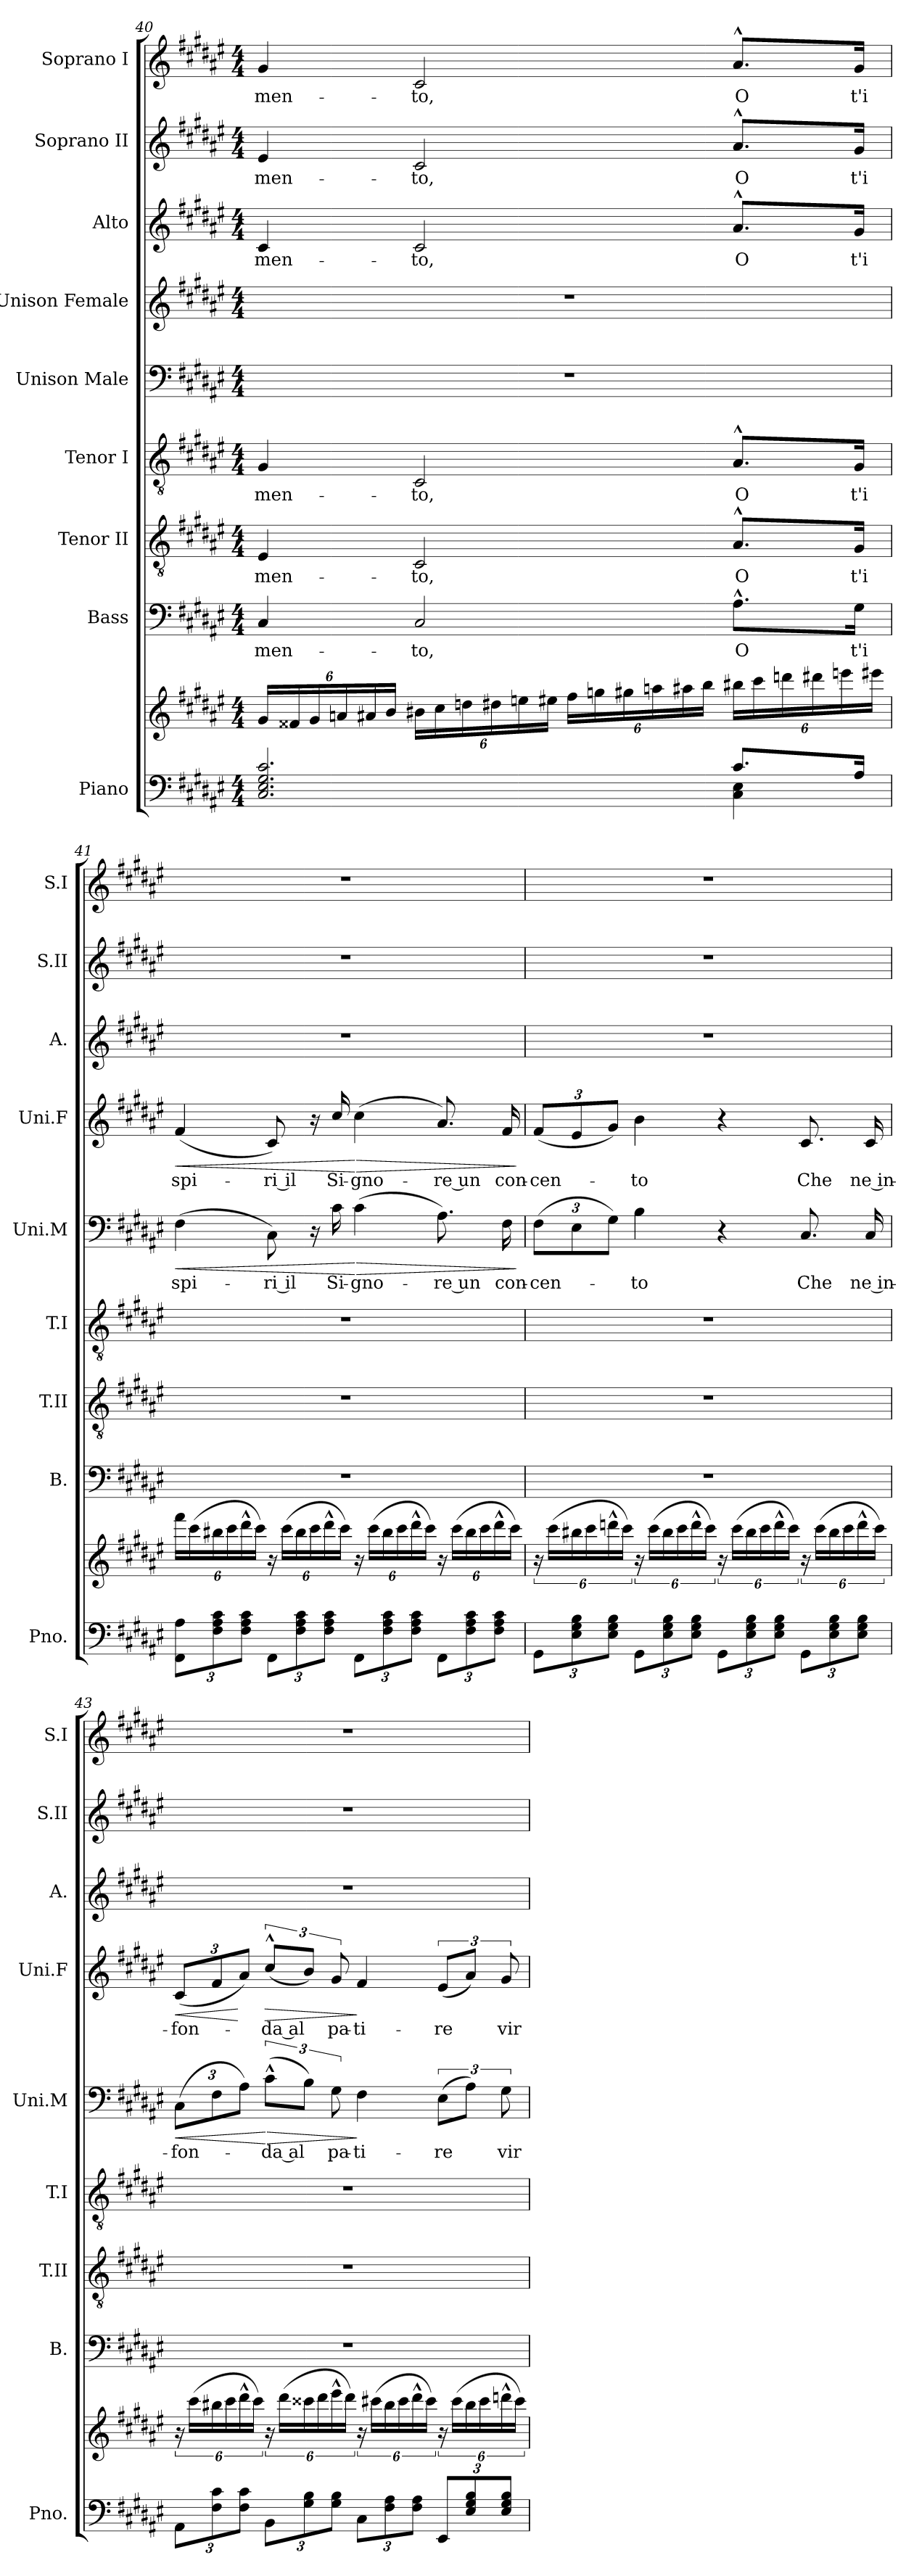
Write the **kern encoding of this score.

**kern	**kern	**kern	**text	**kern	**text	**kern	**text	**kern	**text	**dynam	**kern	**text	**dynam	**kern	**text	**kern	**text	**kern	**text
*part9	*part9	*part8	*part8	*part7	*part7	*part6	*part6	*part5	*part5	*part5	*part4	*part4	*part4	*part3	*part3	*part2	*part2	*part1	*part1
*staff10	*staff9	*staff8	*staff8	*staff7	*staff7	*staff6	*staff6	*staff5	*staff5	*staff5	*staff4	*staff4	*staff4	*staff3	*staff3	*staff2	*staff2	*staff1	*staff1
*I"Piano	*	*I"Bass	*	*I"Tenor II	*	*I"Tenor I	*	*I"Unison Male	*	*	*I"Unison Female	*	*	*I"Alto	*	*I"Soprano II	*	*I"Soprano I	*
*I'Pno.	*	*I'B.	*	*I'T.II	*	*I'T.I	*	*I'Uni.M	*	*	*I'Uni.F	*	*	*I'A.	*	*I'S.II	*	*I'S.I	*
!!LO:PB:g=z
*clefF4	*clefG2	*clefF4	*	*clefGv2	*	*clefGv2	*	*clefF4	*	*	*clefG2	*	*	*clefG2	*	*clefG2	*	*clefG2	*
*k[f#c#g#d#a#e#]	*k[f#c#g#d#a#e#]	*k[f#c#g#d#a#e#]	*	*k[f#c#g#d#a#e#]	*	*k[f#c#g#d#a#e#]	*	*k[f#c#g#d#a#e#]	*	*	*k[f#c#g#d#a#e#]	*	*	*k[f#c#g#d#a#e#]	*	*k[f#c#g#d#a#e#]	*	*k[f#c#g#d#a#e#]	*
*M4/4	*M4/4	*M4/4	*	*M4/4	*	*M4/4	*	*M4/4	*	*	*M4/4	*	*	*M4/4	*	*M4/4	*	*M4/4	*
=40	=40	=40	=40	=40	=40	=40	=40	=40	=40	=40	=40	=40	=40	=40	=40	=40	=40	=40	=40
*^	*	*	*	*	*	*	*	*	*	*	*	*	*	*	*	*	*	*	*
*	*	*Xbrackettup	*	*	*	*	*	*	*	*	*	*	*	*	*	*	*	*	*	*
2.C#/ 2.E#/ 2.G#/ 2.c#/	2.ryy	24g#/LL	4C#/	-men-	4E#/	-men-	4G#/	-men-	1r	.	.	1r	.	.	4c#/	-men-	4e#/	-men-	4g#/	-men-
.	.	24f##X/	.	.	.	.	.	.	.	.	.	.	.	.	.	.	.	.	.	.
.	.	24g#/	.	.	.	.	.	.	.	.	.	.	.	.	.	.	.	.	.	.
.	.	24an/	.	.	.	.	.	.	.	.	.	.	.	.	.	.	.	.	.	.
.	.	24a#X/	.	.	.	.	.	.	.	.	.	.	.	.	.	.	.	.	.	.
.	.	24b/JJ	.	.	.	.	.	.	.	.	.	.	.	.	.	.	.	.	.	.
.	.	24b#X\LL	2C#/	-to,	2C#/	-to,	2C#/	-to,	.	.	.	.	.	.	2c#/	-to,	2c#/	-to,	2c#/	-to,
.	.	24cc#\	.	.	.	.	.	.	.	.	.	.	.	.	.	.	.	.	.	.
.	.	24ddn\	.	.	.	.	.	.	.	.	.	.	.	.	.	.	.	.	.	.
.	.	24dd#X\	.	.	.	.	.	.	.	.	.	.	.	.	.	.	.	.	.	.
.	.	24een\	.	.	.	.	.	.	.	.	.	.	.	.	.	.	.	.	.	.
.	.	24ee#X\JJ	.	.	.	.	.	.	.	.	.	.	.	.	.	.	.	.	.	.
.	.	24ff#\LL	.	.	.	.	.	.	.	.	.	.	.	.	.	.	.	.	.	.
.	.	24ggn\	.	.	.	.	.	.	.	.	.	.	.	.	.	.	.	.	.	.
.	.	24gg#X\	.	.	.	.	.	.	.	.	.	.	.	.	.	.	.	.	.	.
.	.	24aan\	.	.	.	.	.	.	.	.	.	.	.	.	.	.	.	.	.	.
.	.	24aa#X\	.	.	.	.	.	.	.	.	.	.	.	.	.	.	.	.	.	.
.	.	24bb\JJ	.	.	.	.	.	.	.	.	.	.	.	.	.	.	.	.	.	.
8.c#/L	4C#\ 4E#\	24bb#X\LL	8.A#^^\L	O	8.A#^^/L	O	8.A#^^/L	O	.	.	.	.	.	.	8.a#^^/L	O	8.a#^^/L	O	8.a#^^/L	O
.	.	24ccc#\	.	.	.	.	.	.	.	.	.	.	.	.	.	.	.	.	.	.
.	.	24dddn\	.	.	.	.	.	.	.	.	.	.	.	.	.	.	.	.	.	.
.	.	24ddd#X\	.	.	.	.	.	.	.	.	.	.	.	.	.	.	.	.	.	.
.	.	24eeen\	.	.	.	.	.	.	.	.	.	.	.	.	.	.	.	.	.	.
16A#/Jk	.	.	16G#\Jk	t'i-	16G#/Jk	t'i-	16G#/Jk	t'i-	.	.	.	.	.	.	16g#/Jk	t'i-	16g#/Jk	t'i-	16g#/Jk	t'i-
.	.	24eee#X\JJ	.	.	.	.	.	.	.	.	.	.	.	.	.	.	.	.	.	.
*v	*v	*	*	*	*	*	*	*	*	*	*	*	*	*	*	*	*	*	*	*
!!LO:LB:g=z
=41	=41	=41	=41	=41	=41	=41	=41	=41	=41	=41	=41	=41	=41	=41	=41	=41	=41	=41	=41
*Xbrackettup	*	*	*	*	*	*	*	*	*	*	*	*	*	*	*	*	*	*	*
!	!	!	!	!	!	!	!	!	!	!LO:HP:b	!	!	!LO:HP:b	!	!	!	!	!	!
12FF#\ 12A#\L	24fff#\LL	1r	.	1r	.	1r	.	(4F#\	spi-	<	(4f#/	spi-	<	1r	.	1r	.	1r	.
.	(24ccc#\	.	.	.	.	.	.	.	.	.	.	.	.	.	.	.	.	.	.
12F#\ 12A#\ 12c#\	24bb#X\	.	.	.	.	.	.	.	.	.	.	.	.	.	.	.	.	.	.
.	24ccc#\	.	.	.	.	.	.	.	.	.	.	.	.	.	.	.	.	.	.
12F#\ 12A#\ 12c#\J	24ddd#^^\	.	.	.	.	.	.	.	.	.	.	.	.	.	.	.	.	.	.
.	24ccc#\JJ)	.	.	.	.	.	.	.	.	.	.	.	.	.	.	.	.	.	.
12FF#\L	24r	.	.	.	.	.	.	8C#\)	ri il	.	8c#/)	ri il	.	.	.	.	.	.	.
.	(24ccc#\LL	.	.	.	.	.	.	.	.	.	.	.	.	.	.	.	.	.	.
12F#\ 12A#\ 12c#\	24bb#\	.	.	.	.	.	.	.	.	.	.	.	.	.	.	.	.	.	.
.	24ccc#\	.	.	.	.	.	.	16r	.	.	16r	.	.	.	.	.	.	.	.
12F#\ 12A#\ 12c#\J	24ddd#^^\	.	.	.	.	.	.	.	.	.	.	.	.	.	.	.	.	.	.
.	.	.	.	.	.	.	.	16c#\	Si-	.	16cc#/	Si-	.	.	.	.	.	.	.
.	24ccc#\JJ)	.	.	.	.	.	.	.	.	.	.	.	.	.	.	.	.	.	.
!	!	!	!	!	!	!	!	!	!	!LO:HP:n=1:b	!	!	!LO:HP:n=1:b	!	!	!	!	!	!
12FF#\L	24r	.	.	.	.	.	.	(4c#\	-gno-	[ >	(4cc#\	-gno-	[ >	.	.	.	.	.	.
.	(24ccc#\LL	.	.	.	.	.	.	.	.	.	.	.	.	.	.	.	.	.	.
12F#\ 12A#\ 12c#\	24bb#\	.	.	.	.	.	.	.	.	.	.	.	.	.	.	.	.	.	.
.	24ccc#\	.	.	.	.	.	.	.	.	.	.	.	.	.	.	.	.	.	.
12F#\ 12A#\ 12c#\J	24ddd#^^\	.	.	.	.	.	.	.	.	.	.	.	.	.	.	.	.	.	.
.	24ccc#\JJ)	.	.	.	.	.	.	.	.	.	.	.	.	.	.	.	.	.	.
12FF#\L	24r	.	.	.	.	.	.	8.A#\)	re un	.	8.a#/)	re un	.	.	.	.	.	.	.
.	(24ccc#\LL	.	.	.	.	.	.	.	.	.	.	.	.	.	.	.	.	.	.
12F#\ 12A#\ 12c#\	24bb#\	.	.	.	.	.	.	.	.	.	.	.	.	.	.	.	.	.	.
.	24ccc#\	.	.	.	.	.	.	.	.	.	.	.	.	.	.	.	.	.	.
12F#\ 12A#\ 12c#\J	24ddd#^^\	.	.	.	.	.	.	.	.	.	.	.	.	.	.	.	.	.	.
.	.	.	.	.	.	.	.	16F#\	con-	.	16f#/	con-	.	.	.	.	.	.	.
.	24ccc#\JJ)	.	.	.	.	.	.	.	.	.	.	.	.	.	.	.	.	.	.
.	.	.	.	.	.	.	.	.	.	]	.	.	]	.	.	.	.	.	.
!!LO:PB:g=z
=42	=42	=42	=42	=42	=42	=42	=42	=42	=42	=42	=42	=42	=42	=42	=42	=42	=42	=42	=42
*	*brackettup	*	*	*	*	*	*	*Xbrackettup	*	*	*Xbrackettup	*	*	*	*	*	*	*	*
12GG#\L	24r	1r	.	1r	.	1r	.	(12F#\L	-cen-	.	(12f#/L	-cen-	.	1r	.	1r	.	1r	.
.	(24ccc#\LL	.	.	.	.	.	.	.	.	.	.	.	.	.	.	.	.	.	.
12E#\ 12G#\ 12B\	24bb#X\	.	.	.	.	.	.	12E#\	.	.	12e#/	.	.	.	.	.	.	.	.
.	24ccc#\	.	.	.	.	.	.	.	.	.	.	.	.	.	.	.	.	.	.
12E#\ 12G#\ 12B\J	24dddn^^\	.	.	.	.	.	.	12G#\J)	.	.	12g#/J)	.	.	.	.	.	.	.	.
.	24ccc#\JJ)	.	.	.	.	.	.	.	.	.	.	.	.	.	.	.	.	.	.
12GG#\L	24r	.	.	.	.	.	.	4B\	-to	.	4b\	-to	.	.	.	.	.	.	.
.	(24ccc#\LL	.	.	.	.	.	.	.	.	.	.	.	.	.	.	.	.	.	.
12E#\ 12G#\ 12B\	24bb#\	.	.	.	.	.	.	.	.	.	.	.	.	.	.	.	.	.	.
.	24ccc#\	.	.	.	.	.	.	.	.	.	.	.	.	.	.	.	.	.	.
12E#\ 12G#\ 12B\J	24ddd^^\	.	.	.	.	.	.	.	.	.	.	.	.	.	.	.	.	.	.
.	24ccc#\JJ)	.	.	.	.	.	.	.	.	.	.	.	.	.	.	.	.	.	.
12GG#\L	24r	.	.	.	.	.	.	4r	.	.	4r	.	.	.	.	.	.	.	.
.	(24ccc#\LL	.	.	.	.	.	.	.	.	.	.	.	.	.	.	.	.	.	.
12E#\ 12G#\ 12B\	24bb#\	.	.	.	.	.	.	.	.	.	.	.	.	.	.	.	.	.	.
.	24ccc#\	.	.	.	.	.	.	.	.	.	.	.	.	.	.	.	.	.	.
12E#\ 12G#\ 12B\J	24ddd^^\	.	.	.	.	.	.	.	.	.	.	.	.	.	.	.	.	.	.
.	24ccc#\JJ)	.	.	.	.	.	.	.	.	.	.	.	.	.	.	.	.	.	.
12GG#\L	24r	.	.	.	.	.	.	8.C#/	Che	.	8.c#/	Che	.	.	.	.	.	.	.
.	(24ccc#\LL	.	.	.	.	.	.	.	.	.	.	.	.	.	.	.	.	.	.
12E#\ 12G#\ 12B\	24bb#\	.	.	.	.	.	.	.	.	.	.	.	.	.	.	.	.	.	.
.	24ccc#\	.	.	.	.	.	.	.	.	.	.	.	.	.	.	.	.	.	.
12E#\ 12G#\ 12B\J	24ddd^^\	.	.	.	.	.	.	.	.	.	.	.	.	.	.	.	.	.	.
.	.	.	.	.	.	.	.	16C#/	ne in-	.	16c#/	ne in-	.	.	.	.	.	.	.
.	24ccc#\JJ)	.	.	.	.	.	.	.	.	.	.	.	.	.	.	.	.	.	.
!!LO:LB:g=z
=43	=43	=43	=43	=43	=43	=43	=43	=43	=43	=43	=43	=43	=43	=43	=43	=43	=43	=43	=43
!	!	!	!	!	!	!	!	!	!	!LO:HP:b	!	!	!LO:HP:b	!	!	!	!	!	!
12AA#\L	24r	1r	.	1r	.	1r	.	(12C#\L	-fon-	<	(12c#/L	-fon-	<	1r	.	1r	.	1r	.
.	(24ccc#\LL	.	.	.	.	.	.	.	.	.	.	.	.	.	.	.	.	.	.
12F#\ 12c#\	24bb#X\	.	.	.	.	.	.	12F#\	.	.	12f#/	.	.	.	.	.	.	.	.
.	24ccc#\	.	.	.	.	.	.	.	.	.	.	.	.	.	.	.	.	.	.
12F#\ 12c#\J	24ddd#^^\	.	.	.	.	.	.	12A#\J)	.	.	12a#/J)	.	[	.	.	.	.	.	.
.	24ccc#\JJ)	.	.	.	.	.	.	.	.	.	.	.	.	.	.	.	.	.	.
*	*	*	*	*	*	*	*	*brackettup	*	*	*	*	*	*	*	*	*	*	*
!	!	!	!	!	!	!	!	!	!	!LO:HP:n=1:b	!	!	!	!	!	!	!	!	!
*	*	*	*	*	*	*	*	*	*	*	*brackettup	*	*	*	*	*	*	*	*
!	!	!	!	!	!	!	!	!	!	!	!	!	!LO:HP:b	!	!	!	!	!	!
12BB\L	24r	.	.	.	.	.	.	(12c#^^\L	da al	[ >	(12cc#^^/L	da al	>	.	.	.	.	.	.
.	(24ddd#\LL	.	.	.	.	.	.	.	.	.	.	.	.	.	.	.	.	.	.
12G#\ 12B\	24ccc##X\	.	.	.	.	.	.	12B\J)	.	.	12b/J)	.	.	.	.	.	.	.	.
.	24ddd#\	.	.	.	.	.	.	.	.	.	.	.	.	.	.	.	.	.	.
12G#\ 12B\J	24eee#^^\	.	.	.	.	.	.	12G#\	pa-	.	12g#/	pa-	.	.	.	.	.	.	.
.	24ddd#\JJ)	.	.	.	.	.	.	.	.	.	.	.	.	.	.	.	.	.	.
12C#\L	24r	.	.	.	.	.	.	4F#\	-ti-	]	4f#/	-ti-	]	.	.	.	.	.	.
.	(24ccc#X\LL	.	.	.	.	.	.	.	.	.	.	.	.	.	.	.	.	.	.
12F#\ 12A#\	24bb#\	.	.	.	.	.	.	.	.	.	.	.	.	.	.	.	.	.	.
.	24ccc#\	.	.	.	.	.	.	.	.	.	.	.	.	.	.	.	.	.	.
12F#\ 12A#\J	24ddd#^^\	.	.	.	.	.	.	.	.	.	.	.	.	.	.	.	.	.	.
.	24ccc#\JJ)	.	.	.	.	.	.	.	.	.	.	.	.	.	.	.	.	.	.
12EE#/L	24r	.	.	.	.	.	.	(12E#\L	-re	.	(12e#/L	-re	.	.	.	.	.	.	.
.	(24ccc#\LL	.	.	.	.	.	.	.	.	.	.	.	.	.	.	.	.	.	.
12E#/ 12G#/ 12B/	24bb#\	.	.	.	.	.	.	12A#\J)	.	.	12a#/J)	.	.	.	.	.	.	.	.
.	24ccc#\	.	.	.	.	.	.	.	.	.	.	.	.	.	.	.	.	.	.
12E#/ 12G#/ 12B/J	24dddn^^\	.	.	.	.	.	.	12G#\	vir-	.	12g#/	vir-	.	.	.	.	.	.	.
.	24ccc#\JJ)	.	.	.	.	.	.	.	.	.	.	.	.	.	.	.	.	.	.
=	=	=	=	=	=	=	=	=	=	=	=	=	=	=	=	=	=	=	=
*-	*-	*-	*-	*-	*-	*-	*-	*-	*-	*-	*-	*-	*-	*-	*-	*-	*-	*-	*-
